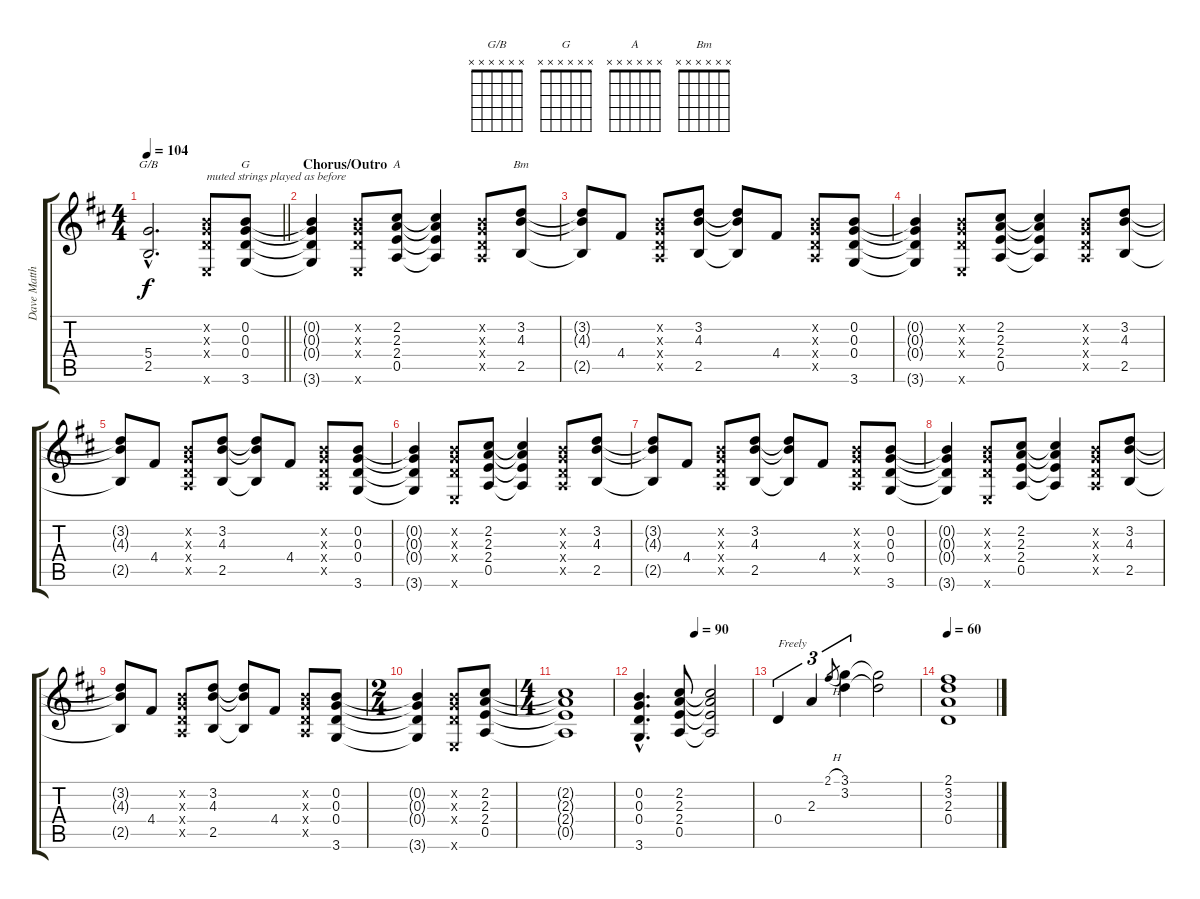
\track ("Dave Matthews" "Dave Matth") {instrument acousticguitarsteel}
\staff {score tabs}
\tuning (E4 B3 G3 D3 A2 E2) {hide}
\chord ("G/B" x x x x x x)
\chord ("G" x x x x x x)
\chord ("A" x x x x x x)
\chord ("Bm" x x x x x x)
\ts (4 4)
\tempo 104
\clef g2
\barLineRight lightlight
\ks d
(5.4{hac} 2.5{hac}).2{d ch "G/B" dy f volume 0} (0.2{x} 0.3{x} 0.4{x} 0.6{x}).8{txt "muted strings played as before"} (0.2 0.3 0.4 3.6).8{ch "G"} |
\section ("" "Chorus/Outro")
(0.2{t} 0.3{t} 0.4{t} 3.6{t}).4{volume 0} (0.2{x} 0.3{x} 0.4{x} 0.6{x}).8 (2.2 2.3 2.4 0.5).8{ch "A"} (2.2{t} 2.3{t} 2.4{t} 0.5{t}).4 (0.2{x} 0.3{x} 0.4{x} 0.5{x}).8 (3.2 4.3 2.5).8{ch "Bm"} |
(3.2{t} 4.3{t} 2.5{t}).8{volume 0} 4.4.8 (0.2{x} 0.3{x} 0.4{x} 0.5{x}).8 (3.2 4.3 2.5).8 (3.2{t} 4.3{t} 2.5{t}).8 4.4.8 (0.2{x} 0.3{x} 0.4{x} 0.5{x}).8 (0.2 0.3 0.4 3.6).8 |
(0.2{t} 0.3{t} 0.4{t} 3.6{t}).4{volume 0} (0.2{x} 0.3{x} 0.4{x} 0.6{x}).8 (2.2 2.3 2.4 0.5).8 (2.2{t} 2.3{t} 2.4{t} 0.5{t}).4 (0.2{x} 0.3{x} 0.4{x} 0.5{x}).8 (3.2 4.3 2.5).8 |
(3.2{t} 4.3{t} 2.5{t}).8{volume 0} 4.4.8 (0.2{x} 0.3{x} 0.4{x} 0.5{x}).8 (3.2 4.3 2.5).8 (3.2{t} 4.3{t} 2.5{t}).8 4.4.8 (0.2{x} 0.3{x} 0.4{x} 0.5{x}).8 (0.2 0.3 0.4 3.6).8 |
(0.2{t} 0.3{t} 0.4{t} 3.6{t}).4{volume 0} (0.2{x} 0.3{x} 0.4{x} 0.6{x}).8 (2.2 2.3 2.4 0.5).8 (2.2{t} 2.3{t} 2.4{t} 0.5{t}).4 (0.2{x} 0.3{x} 0.4{x} 0.5{x}).8 (3.2 4.3 2.5).8 |
(3.2{t} 4.3{t} 2.5{t}).8{volume 0} 4.4.8 (0.2{x} 0.3{x} 0.4{x} 0.5{x}).8 (3.2 4.3 2.5).8 (3.2{t} 4.3{t} 2.5{t}).8 4.4.8 (0.2{x} 0.3{x} 0.4{x} 0.5{x}).8 (0.2 0.3 0.4 3.6).8 |
(0.2{t} 0.3{t} 0.4{t} 3.6{t}).4{volume 0} (0.2{x} 0.3{x} 0.4{x} 0.6{x}).8 (2.2 2.3 2.4 0.5).8 (2.2{t} 2.3{t} 2.4{t} 0.5{t}).4 (0.2{x} 0.3{x} 0.4{x} 0.5{x}).8 (3.2 4.3 2.5).8 |
(3.2{t} 4.3{t} 2.5{t}).8{volume 0} 4.4.8 (0.2{x} 0.3{x} 0.4{x} 0.5{x}).8 (3.2 4.3 2.5).8 (3.2{t} 4.3{t} 2.5{t}).8 4.4.8 (0.2{x} 0.3{x} 0.4{x} 0.5{x}).8 (0.2 0.3 0.4 3.6).8 |
\ts (2 4)
(0.2{t} 0.3{t} 0.4{t} 3.6{t}).4{volume 0} (0.2{x} 0.3{x} 0.4{x} 0.6{x}).8 (2.2 2.3 2.4 0.5).8 |
\ts (4 4)
(2.2{t} 2.3{t} 2.4{t} 0.5{t}).1{volume 0} |
\tempo (90 0.5)
(0.2{hac} 0.3{hac} 0.4{hac} 3.6{hac}).4{d volume 0} (2.2 2.3 2.4 0.5).8 (2.2{t} 2.3{t} 2.4{t} 0.5{t}).2 |
0.4.4{tu (3 2) txt "Freely" volume 0} 2.3.4{tu (3 2)} 2.1{h}.8{gr} (3.1 3.2).4{tu (3 2)} (3.1{t} 3.2{t}).2 |
\tempo 60
(2.1 3.2 2.3 0.4).1{volume 13}
